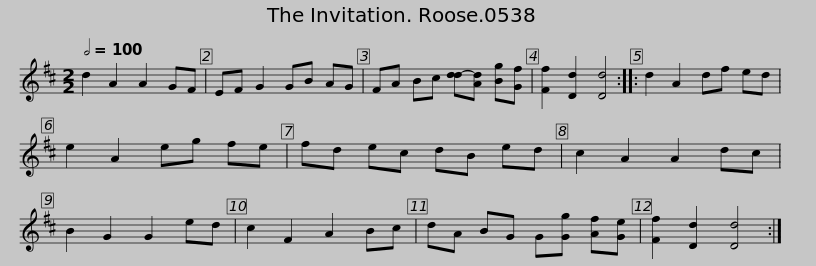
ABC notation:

X:1
L:1/8
Q:1/2=100
M:2/2
I:linebreak $
K:D
V:1 treble
V:1
 d2 A2 A2 GF | EF G2 GB AG | FA Bc [dd-][Ad] [Bg][Gf] | [Ff]2 [Dd]2 [Dd]4 :: d2 A2 df ed | %5
 e2 A2 eg fe |$ fd ec dB ed | c2 A2 A2 dc | B2 G2 G2 ed | c2 F2 A2 Bc | %10
 dA BG G[Gg] [Af][Ge] | [Ff]2 [Dd]2 [Dd]4 :| %12
